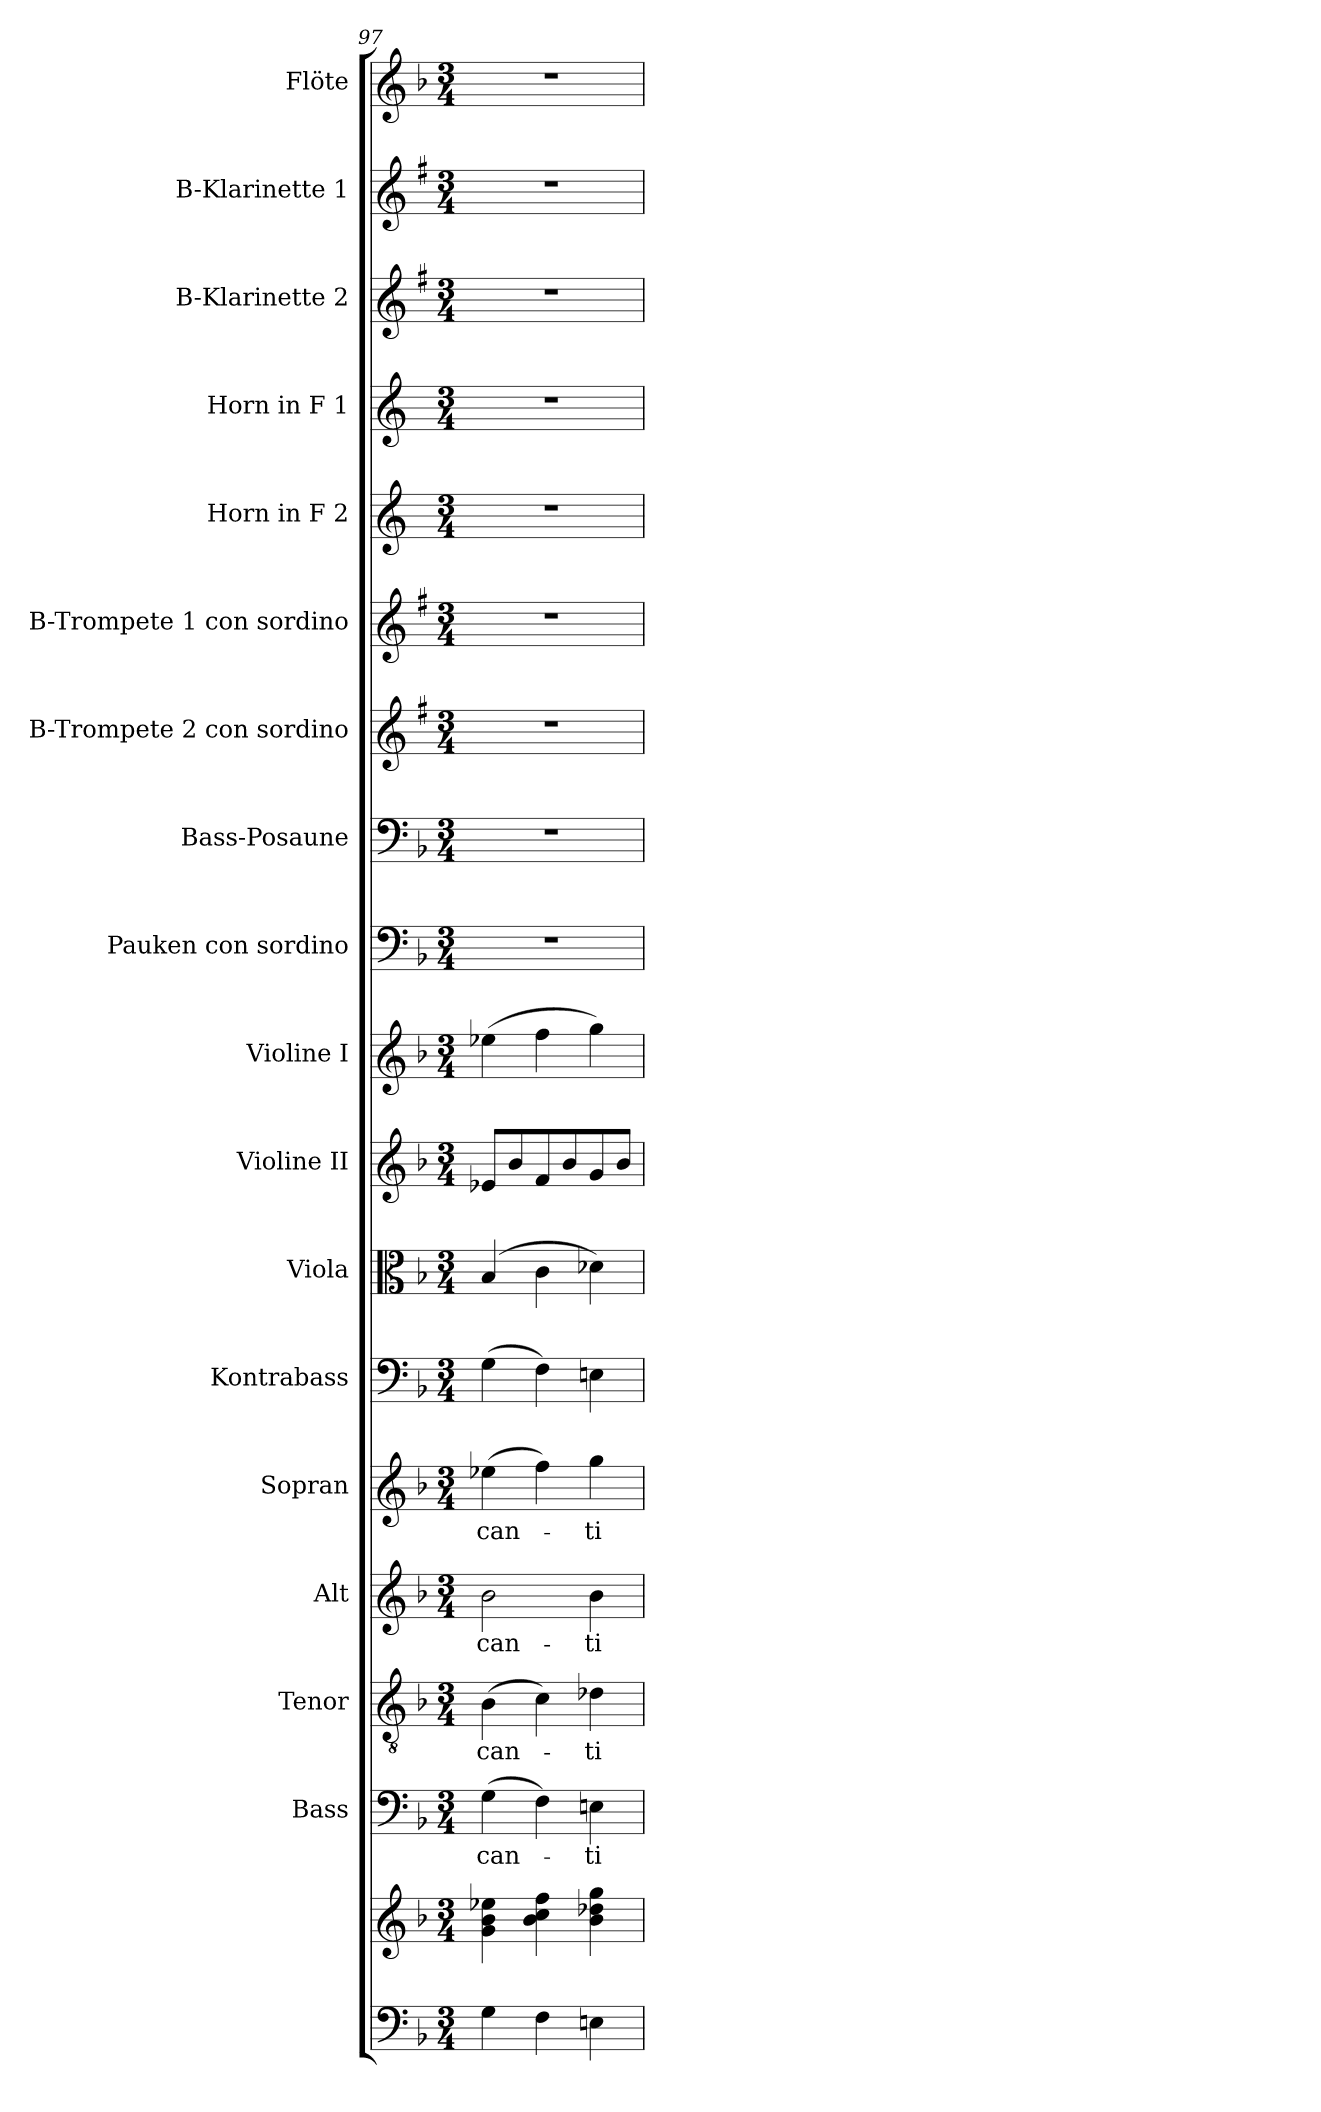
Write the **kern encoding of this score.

**kern	**kern	**kern	**text	**kern	**text	**kern	**text	**kern	**text	**kern	**kern	**kern	**kern	**kern	**kern	**kern	**kern	**kern	**kern	**kern	**kern	**kern
*part18	*part18	*part17	*part17	*part16	*part16	*part15	*part15	*part14	*part14	*part13	*part12	*part11	*part10	*part9	*part8	*part7	*part6	*part5	*part4	*part3	*part2	*part1
*staff19	*staff18	*staff17	*staff17	*staff16	*staff16	*staff15	*staff15	*staff14	*staff14	*staff13	*staff12	*staff11	*staff10	*staff9	*staff8	*staff7	*staff6	*staff5	*staff4	*staff3	*staff2	*staff1
*	*	*I"Bass	*	*I"Tenor	*	*I"Alt	*	*I"Sopran	*	*I"Kontrabass	*I"Viola	*I"Violine II	*I"Violine I	*I"Pauken con sordino	*I"Bass-Posaune	*I"B-Trompete 2 con sordino	*I"B-Trompete 1 con sordino	*I"Horn in F 2	*I"Horn in F 1	*I"B-Klarinette 2	*I"B-Klarinette 1	*I"Flöte
*	*	*I'B.	*	*I'T.	*	*I'A.	*	*I'S.	*	*I'Kb.	*I'Vla.	*I'Vl. II	*I'Vl. I	*I'Pk.	*I'B. Pos.	*I'B Trp. 2	*I'B Trp. 1	*	*	*I'B Kl. 2	*I'B Kl. 1	*I'Fl.
*clefF4	*clefG2	*clefF4	*	*clefGv2	*	*clefG2	*	*clefG2	*	*clefF4	*clefC3	*clefG2	*clefG2	*clefF4	*clefF4	*clefG2	*clefG2	*clefG2	*clefG2	*clefG2	*clefG2	*clefG2
*	*	*	*	*	*	*	*	*	*	*ITrd7c12	*	*	*	*	*	*ITrd1c2	*ITrd1c2	*ITrd4c7	*ITrd4c7	*ITrd1c2	*ITrd1c2	*
*k[b-]	*k[b-]	*k[b-]	*	*k[b-]	*	*k[b-]	*	*k[b-]	*	*k[b-]	*k[b-]	*k[b-]	*k[b-]	*k[b-]	*k[b-]	*k[b-]	*k[b-]	*k[b-]	*k[b-]	*k[b-]	*k[b-]	*k[b-]
*F:	*F:	*F:	*	*F:	*	*F:	*	*F:	*	*F:	*F:	*F:	*F:	*F:	*F:	*F:	*F:	*F:	*F:	*F:	*F:	*F:
*M3/4	*M3/4	*M3/4	*	*M3/4	*	*M3/4	*	*M3/4	*	*M3/4	*M3/4	*M3/4	*M3/4	*M3/4	*M3/4	*M3/4	*M3/4	*M3/4	*M3/4	*M3/4	*M3/4	*M3/4
=97	=97	=97	=97	=97	=97	=97	=97	=97	=97	=97	=97	=97	=97	=97	=97	=97	=97	=97	=97	=97	=97	=97
!	!	!	!LO:LY:b	!	!LO:LY:b	!	!LO:LY:b	!	!LO:LY:b	!	!	!	!	!	!	!	!	!	!	!	!	!
4G\	4g\ 4b-\ 4ee-X\	(>4G\	-can-	(>4B-\	-can-	2b-\	-can-	(>4ee-X\	-can-	(>4GG\	(4B-/	8e-X/L	(>4ee-X\	2.r	2.r	2.r	2.r	2.r	2.r	2.r	2.r	2.r
.	.	.	.	.	.	.	.	.	.	.	.	8b-/	.	.	.	.	.	.	.	.	.	.
4F\	4b-\ 4cc\ 4ff\	4F\)	.	4c\)	.	.	.	4ff\)	.	4FF\)	4c\	8f/	4ff\	.	.	.	.	.	.	.	.	.
.	.	.	.	.	.	.	.	.	.	.	.	8b-/	.	.	.	.	.	.	.	.	.	.
!	!	!	!LO:LY:b	!	!LO:LY:b	!	!LO:LY:b	!	!LO:LY:b	!	!	!	!	!	!	!	!	!	!	!	!	!
4En\	4b-\ 4dd-X\ 4gg\	4En\	-ti	4d-X\	-ti	4b-\	-ti	4gg\	-ti	4EEn\	4d-X\)	8g/	4gg\)	.	.	.	.	.	.	.	.	.
.	.	.	.	.	.	.	.	.	.	.	.	8b-/J	.	.	.	.	.	.	.	.	.	.
=	=	=	=	=	=	=	=	=	=	=	=	=	=	=	=	=	=	=	=	=	=	=
*-	*-	*-	*-	*-	*-	*-	*-	*-	*-	*-	*-	*-	*-	*-	*-	*-	*-	*-	*-	*-	*-	*-
